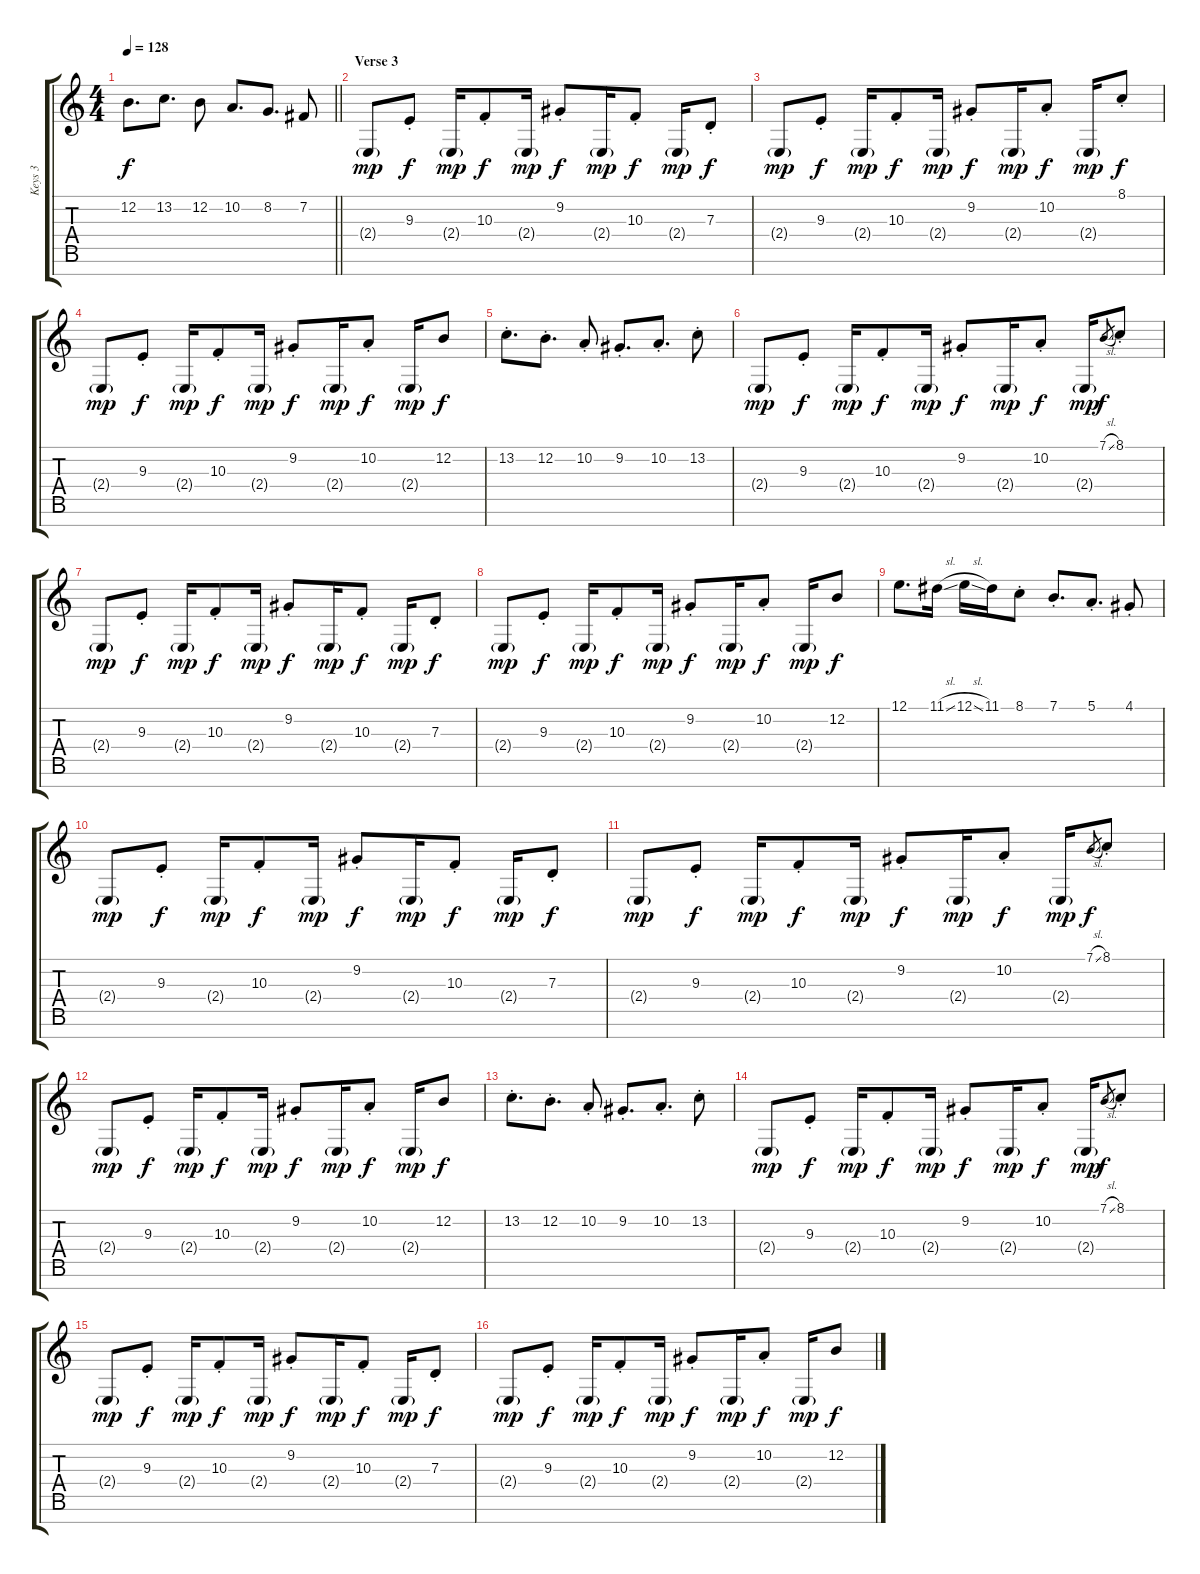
\track ("Keys 3" "Keys 3") {instrument stringensemble2}
\staff {score tabs}
\tuning (E4 B3 G3 D3 A2 E2 B1) {hide}
\ts (4 4)
\tempo 128
\clef g2
\barLineRight lightlight
\ks c
12.2.8{d dy f} 13.2.8{d} 12.2.8 10.2.8{d} 8.2.8{d} 7.2.8 |
\section ("" "Verse 3")
2.4{g}.8{dy mp} 9.3{st}.8{dy f} 2.4{g}.16{dy mp} 10.3{st}.8{dy f} 2.4{g}.16{dy mp} 9.2{st}.8{dy f} 2.4{g}.16{dy mp} 10.3{st}.8{dy f} 2.4{g}.16{dy mp} 7.3{st}.8{dy f} |
2.4{g}.8{dy mp} 9.3{st}.8{dy f} 2.4{g}.16{dy mp} 10.3{st}.8{dy f} 2.4{g}.16{dy mp} 9.2{st}.8{dy f} 2.4{g}.16{dy mp} 10.2{st}.8{dy f} 2.4{g}.16{dy mp} 8.1{st}.8{dy f} |
2.4{g}.8{dy mp} 9.3{st}.8{dy f} 2.4{g}.16{dy mp} 10.3{st}.8{dy f} 2.4{g}.16{dy mp} 9.2{st}.8{dy f} 2.4{g}.16{dy mp} 10.2{st}.8{dy f} 2.4{g}.16{dy mp} 12.2.8{dy f} |
13.2{st}.8{d} 12.2{st}.8{d} 10.2{st}.8 9.2{st}.8{d} 10.2{st}.8{d} 13.2{st}.8 |
2.4{g}.8{dy mp} 9.3{st}.8{dy f} 2.4{g}.16{dy mp} 10.3{st}.8{dy f} 2.4{g}.16{dy mp} 9.2{st}.8{dy f} 2.4{g}.16{dy mp} 10.2{st}.8{dy f} 2.4{g}.16{dy mp} 7.1{sl}.8{gr dy f} 8.1{st}.8 |
2.4{g}.8{dy mp} 9.3{st}.8{dy f} 2.4{g}.16{dy mp} 10.3{st}.8{dy f} 2.4{g}.16{dy mp} 9.2{st}.8{dy f} 2.4{g}.16{dy mp} 10.3{st}.8{dy f} 2.4{g}.16{dy mp} 7.3{st}.8{dy f} |
2.4{g}.8{dy mp} 9.3{st}.8{dy f} 2.4{g}.16{dy mp} 10.3{st}.8{dy f} 2.4{g}.16{dy mp} 9.2{st}.8{dy f} 2.4{g}.16{dy mp} 10.2{st}.8{dy f} 2.4{g}.16{dy mp} 12.2.8{dy f} |
12.1.8{d} 11.1{sl}.16 12.1{sl}.16 11.1.16 8.1{st}.8 7.1{st}.8{d} 5.1{st}.8{d} 4.1{st}.8 |
2.4{g}.8{dy mp} 9.3{st}.8{dy f} 2.4{g}.16{dy mp} 10.3{st}.8{dy f} 2.4{g}.16{dy mp} 9.2{st}.8{dy f} 2.4{g}.16{dy mp} 10.3{st}.8{dy f} 2.4{g}.16{dy mp} 7.3{st}.8{dy f} |
2.4{g}.8{dy mp} 9.3{st}.8{dy f} 2.4{g}.16{dy mp} 10.3{st}.8{dy f} 2.4{g}.16{dy mp} 9.2{st}.8{dy f} 2.4{g}.16{dy mp} 10.2{st}.8{dy f} 2.4{g}.16{dy mp} 7.1{sl}.8{gr dy f} 8.1{st}.8 |
2.4{g}.8{dy mp} 9.3{st}.8{dy f} 2.4{g}.16{dy mp} 10.3{st}.8{dy f} 2.4{g}.16{dy mp} 9.2{st}.8{dy f} 2.4{g}.16{dy mp} 10.2{st}.8{dy f} 2.4{g}.16{dy mp} 12.2.8{dy f} |
13.2{st}.8{d} 12.2{st}.8{d} 10.2{st}.8 9.2{st}.8{d} 10.2{st}.8{d} 13.2{st}.8 |
2.4{g}.8{dy mp} 9.3{st}.8{dy f} 2.4{g}.16{dy mp} 10.3{st}.8{dy f} 2.4{g}.16{dy mp} 9.2{st}.8{dy f} 2.4{g}.16{dy mp} 10.2{st}.8{dy f} 2.4{g}.16{dy mp} 7.1{sl}.8{gr dy f} 8.1{st}.8 |
2.4{g}.8{dy mp} 9.3{st}.8{dy f} 2.4{g}.16{dy mp} 10.3{st}.8{dy f} 2.4{g}.16{dy mp} 9.2{st}.8{dy f} 2.4{g}.16{dy mp} 10.3{st}.8{dy f} 2.4{g}.16{dy mp} 7.3{st}.8{dy f} |
2.4{g}.8{dy mp} 9.3{st}.8{dy f} 2.4{g}.16{dy mp} 10.3{st}.8{dy f} 2.4{g}.16{dy mp} 9.2{st}.8{dy f} 2.4{g}.16{dy mp} 10.2{st}.8{dy f} 2.4{g}.16{dy mp} 12.2.8{dy f}
